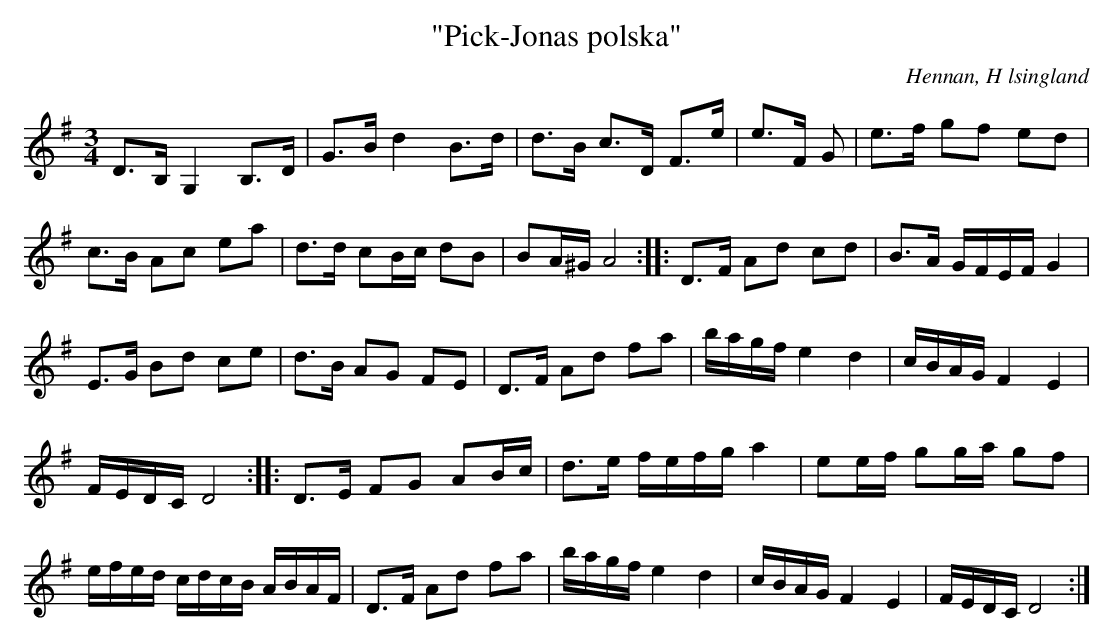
X:1
T: "Pick-Jonas polska"
O: Hennan, H lsingland
M: 3/4
L: 1/8
K: G
D>B, G,2 B,>D | G>B d2 B>d | d>B c>D F>e| e>F G| e>f gf ed |
c>B Ac ea | d>d cB/c/ dB | BA/^G/ A4 :: D>F Ad cd | B>A G/F/E/F/ G2 |
E>G Bd ce | d>B AG FE | D>F Ad fa | b/a/g/f/ e2 d2 | c/B/A/G/ F2 E2 |
F/E/D/C/ D4 :: D>E FG AB/c/ | d>e f/e/f/g/ a2 | ee/f/ gg/a/ gf |
e/f/e/d/ c/d/c/B/ A/B/A/F/ | D>F Ad fa | b/a/g/f/ e2 d2 | c/B/A/G/ F2 E2 | F/E/D/C/ D4 :|]
